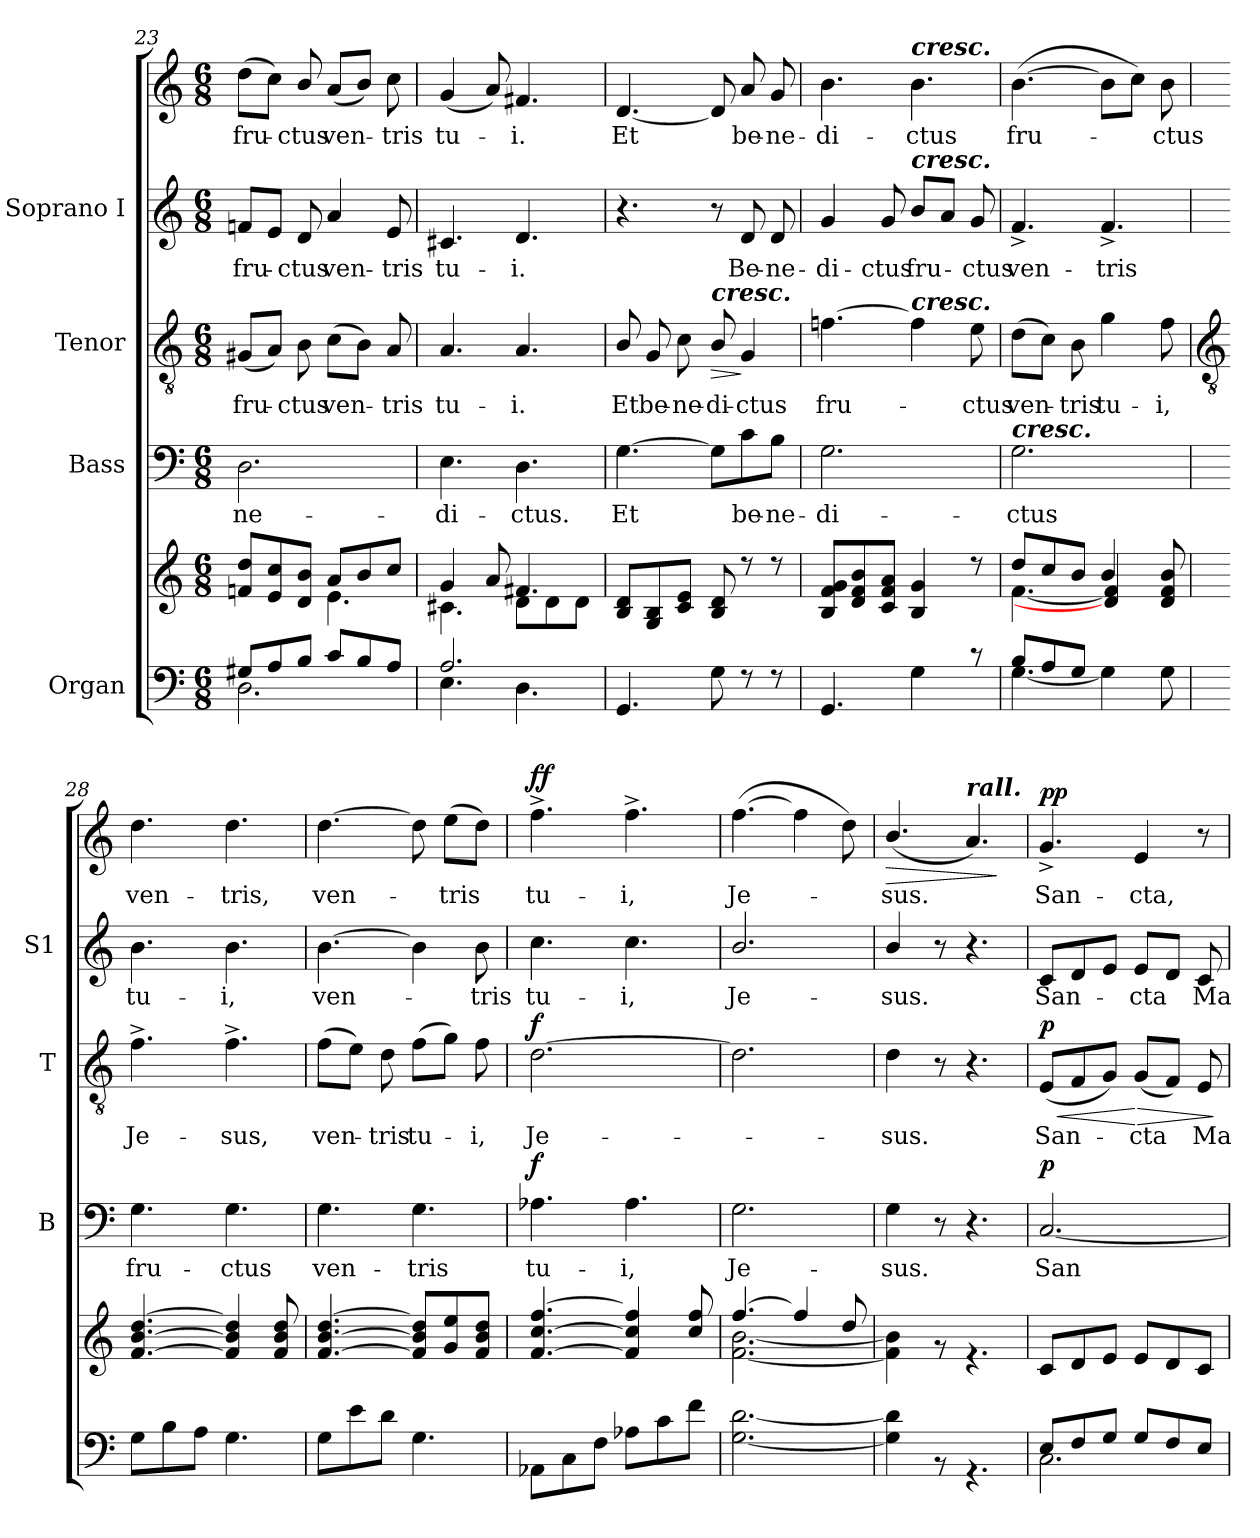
**kern	**kern	**dynam	**kern	**text	**dynam	**kern	**text	**dynam	**kern	**text	**kern	**text	**dynam
*part4	*part4	*part4	*part3	*part3	*part3	*part2	*part2	*part2	*part1	*part1	*part1	*part1	*part1
*staff6	*staff5	*staff5/6	*staff4	*staff4	*staff4	*staff3	*staff3	*staff3	*staff2	*staff2	*staff1	*staff1	*staff1/2
*I"Organ	*	*	*I"Bass	*	*	*I"Tenor	*	*	*I"Soprano I	*	*	*	*
*	*	*	*I'B	*	*	*I'T	*	*	*I'S1	*	*	*	*
!!LO:LB:g=z
*clefF4	*clefG2	*	*clefF4	*	*	*clefGv2	*	*	*clefG2	*	*clefG2	*	*
*k[]	*k[]	*	*k[]	*	*	*k[]	*	*	*k[]	*	*k[]	*	*
*C:	*C:	*	*C:	*	*	*C:	*	*	*C:	*	*C:	*	*
*M6/8	*M6/8	*	*M6/8	*	*	*M6/8	*	*	*M6/8	*	*M6/8	*	*
=23	=23	=23	=23	=23	=23	=23	=23	=23	=23	=23	=23	=23	=23
*^	*^	*	*	*	*	*	*	*	*	*	*	*	*
!	!	!	!	!	!	!LO:LY:b	!	!	!LO:LY:b	!	!	!LO:LY:b	!	!LO:LY:b	!
8G#X/L	2.D\	8fn/ 8dd/L	4.ryy	.	2.D	ne-	.	(<8G#XL	fru-	.	8fnL	fru-	(>8ddL	fru-	.
8A/	.	8e/ 8cc/	.	.	.	.	.	8AJ)	.	.	8eJ	.	8ccJ)	.	.
!	!	!	!	!	!	!	!	!	!LO:LY:b	!	!	!LO:LY:b	!	!LO:LY:b	!
8B/J	.	8d/ 8b/J	.	.	.	.	.	8B	ctus	.	8d	ctus	8b/	ctus	.
!	!	!	!	!	!	!	!	!	!LO:LY:b	!	!	!LO:LY:b	!	!LO:LY:b	!
8c/L	.	8a/L	4.e\	.	.	.	.	(>8cL	ven-	.	4a	ven-	(<8aL	ven-	.
8B/	.	8b/	.	.	.	.	.	8BJ)	.	.	.	.	8bJ)	.	.
!	!	!	!	!	!	!	!	!	!LO:LY:b	!	!	!LO:LY:b	!	!LO:LY:b	!
8A/J	.	8cc/J	.	.	.	.	.	8A	tris	.	8e	-tris	8cc	tris	.
=24	=24	=24	=24	=24	=24	=24	=24	=24	=24	=24	=24	=24	=24	=24	=24
!	!	!	!	!	!	!LO:LY:b	!	!	!LO:LY:b	!	!	!LO:LY:b	!	!LO:LY:b	!
2.A/	4.E\	4g/	4.c#X\	.	4.E	-di-	.	4.A	tu-	.	4.c#X	tu-	(<4g	tu-	.
.	.	8a/	.	.	.	.	.	.	.	.	.	.	8a)	.	.
!	!	!	!	!	!	!LO:LY:b	!	!	!LO:LY:b	!	!	!LO:LY:b	!	!LO:LY:b	!
.	4.D\	4.f#X/	8d\L	.	4.D	-ctus.	.	4.A	-i.	.	4.d	-i.	4.f#X	i.	.
.	.	.	8d\	.	.	.	.	.	.	.	.	.	.	.	.
.	.	.	8d\J	.	.	.	.	.	.	.	.	.	.	.	.
=25	=25	=25	=25	=25	=25	=25	=25	=25	=25	=25	=25	=25	=25	=25	=25
!	!LO:N:vis=1	!	!LO:N:vis=1	!	!	!LO:LY:b	!	!	!LO:LY:b	!	!	!	!	!LO:LY:b	!
4.GG/	2.ryy	8B/ 8d/L	2.ryy	.	[4.G	Et	.	8B/	Et	.	4.r	.	[4.d	Et	.
!	!	!	!	!	!	!	!	!	!LO:LY:b	!	!	!	!	!	!
.	.	8G/ 8B/	.	.	.	.	.	8G	be-	.	.	.	.	.	.
!	!	!	!	!	!	!	!	!	!LO:LY:b	!	!	!	!	!	!
.	.	8c/ 8e/J	.	.	.	.	.	8c	-ne-	.	.	.	.	.	.
!	!	!	!	!	!	!	!	!LO:TX:a:Bi:t=cresc.	!	!	!	!	!	!	!
!	!	!	!	!	!	!	!	!	!LO:LY:b	!LO:HP:b	!	!	!	!	!
8G\	.	8B/ 8d/	.	.	8G\L]	.	.	8B/	-di-	>	8r	.	8d]	.	.
!	!	!	!	!	!	!LO:LY:b	!	!	!LO:LY:b	!	!	!LO:LY:b	!	!LO:LY:b	!
8r	.	8r	.	.	8c\	be-	.	4G	-ctus	]	8d	-Be-	8a	be-	.
!	!	!	!	!	!	!LO:LY:b	!	!	!	!	!	!LO:LY:b	!	!LO:LY:b	!
8r	.	8r	.	.	8B\J	-ne-	.	.	.	.	8d	-ne-	8g	-ne-	.
=26	=26	=26	=26	=26	=26	=26	=26	=26	=26	=26	=26	=26	=26	=26	=26
!	!LO:N:vis=1	!	!LO:N:vis=1	!	!	!LO:LY:b	!	!	!LO:LY:b	!	!	!LO:LY:b	!	!LO:LY:b	!
4.GG/	2.ryy	8B/ 8f/ 8g/L	2.ryy	.	2.G	-di-	.	[4.fn	fru-	.	4g	di-	4.b	-di-	.
.	.	8d/ 8f/ 8b/	.	.	.	.	.	.	.	.	.	.	.	.	.
!	!	!	!	!	!	!	!	!	!	!	!	!LO:LY:b	!	!	!
.	.	8c/ 8f/ 8a/J	.	.	.	.	.	.	.	.	8g	-ctus	.	.	.
!	!	!	!	!	!	!	!	!	!	!	!	!	!LO:TX:a:Bi:t=cresc.	!	!
!	!	!	!	!	!	!	!	!	!	!	!LO:TX:a:Bi:t=cresc.	!	!	!	!
!	!	!	!	!	!	!	!	!LO:TX:a:Bi:t=cresc.	!	!	!	!	!	!	!
!	!	!	!	!	!	!	!	!	!	!	!	!LO:LY:b	!	!LO:LY:b	!
4G\	.	4B/ 4g/	.	.	.	.	.	4f]	.	.	8bL	fru-	4.b	-ctus	.
.	.	.	.	.	.	.	.	.	.	.	8aJ	.	.	.	.
!	!	!	!	!	!	!	!	!	!LO:LY:b	!	!	!LO:LY:b	!	!	!
8r	.	8r	.	.	.	.	.	8e	ctus	.	8g	ctus	.	.	.
=27	=27	=27	=27	=27	=27	=27	=27	=27	=27	=27	=27	=27	=27	=27	=27
!	!	!	!	!	!LO:TX:a:Bi:t=cresc.	!	!	!	!	!	!	!	!	!	!
!	!	!	!	!	!	!LO:LY:b	!	!	!LO:LY:b	!	!	!LO:LY:b	!	!LO:LY:b	!
8B/L	[4.G\	8dd/L	[4.f\	.	2.G	-ctus	.	(>8dL	ven-	.	4.f^	ven-	(>[4.b	fru-	.
8A/	.	8cc/	.	.	.	.	.	8cJ)	.	.	.	.	.	.	.
!	!	!	!	!	!	!	!	!	!LO:LY:b	!	!	!	!	!	!
8G/J	.	8b/J	.	.	.	.	.	8B	tris	.	.	.	.	.	.
!	!	!	!	!	!	!	!	!	!LO:LY:b	!	!	!LO:LY:b	!	!	!
4.ryy	4G\]	4b/	4d/] 4f/]	.	.	.	.	4g	tu-	.	4.f^	-tris	8bL]	.	.
.	.	.	.	.	.	.	.	.	.	.	.	.	8ccJ)	.	.
!	!	!	!	!	!	!	!	!	!LO:LY:b	!	!	!	!	!LO:LY:b	!
.	8G\	8d/ 8f/ 8b/	8ryy	.	.	.	.	8f	-i,	.	.	.	8b	ctus	.
!!LO:LB:g=z
=28	=28	=28	=28	=28	=28	=28	=28	=28	=28	=28	=28	=28	=28	=28	=28
*	*	*	*	*	*	*	*	*clefGv2	*	*	*	*	*	*	*
!LO:N:vis=1	!	!	!LO:N:vis=1	!	!	!LO:LY:b	!	!	!LO:LY:b	!	!	!LO:LY:b	!	!LO:LY:b	!
2.ryy	8G\L	[4.f [4.b [4.dd	2.ryy	.	4.G	fru-	.	4.f^	Je-	.	4.b	tu-	4.dd	ven-	.
.	8B\	.	.	.	.	.	.	.	.	.	.	.	.	.	.
.	8A\J	.	.	.	.	.	.	.	.	.	.	.	.	.	.
!	!	!	!	!	!	!LO:LY:b	!	!	!LO:LY:b	!	!	!LO:LY:b	!	!LO:LY:b	!
.	4.G\	4f] 4b] 4dd]	.	.	4.G	-ctus	.	4.f^	-sus,	.	4.b	-i,	4.dd	-tris,	.
.	.	8f 8b 8dd	.	.	.	.	.	.	.	.	.	.	.	.	.
=29	=29	=29	=29	=29	=29	=29	=29	=29	=29	=29	=29	=29	=29	=29	=29
!LO:N:vis=1	!	!	!LO:N:vis=1	!	!	!LO:LY:b	!	!	!LO:LY:b	!	!	!LO:LY:b	!	!LO:LY:b	!
2.ryy	8G\L	[4.f [4.b [4.dd	2.ryy	.	4.G	ven-	.	(>8fL	ven-	.	[4.b	ven-	[4.dd	ven-	.
.	8e\	.	.	.	.	.	.	8eJ)	.	.	.	.	.	.	.
!	!	!	!	!	!	!	!	!	!LO:LY:b	!	!	!	!	!	!
.	8d\J	.	.	.	.	.	.	8d	tris	.	.	.	.	.	.
!	!	!	!	!	!	!LO:LY:b	!	!	!LO:LY:b	!	!	!	!	!	!
.	4.G\	8f] 8b] 8dd]L	.	.	4.G	-tris	.	(>8fL	tu-	.	4b]	.	8dd]	.	.
!	!	!	!	!	!	!	!	!	!	!	!	!	!	!LO:LY:b	!
.	.	8g 8ee	.	.	.	.	.	8gJ)	.	.	.	.	(>8eeL	tris	.
!	!	!	!	!	!	!	!	!	!LO:LY:b	!	!	!LO:LY:b	!	!	!
.	.	8f 8b 8ddJ	.	.	.	.	.	8f	i,	.	8b	tris	8ddJ)	.	.
=30	=30	=30	=30	=30	=30	=30	=30	=30	=30	=30	=30	=30	=30	=30	=30
!LO:N:vis=1	!	!	!LO:N:vis=1	!	!	!LO:LY:b	!LO:DY:b	!	!LO:LY:b	!LO:DY:b	!	!LO:LY:b	!	!LO:LY:b	!LO:DY:b=2
!	!	!	!	!	!	!	!	!	!	!	!	!	!	!	!LO:DY:n=1:b
2.ryy	8AA-X\L	[4.f [4.cc [4.ff	2.ryy	.	4.A-X	tu-	f	[2.d	Je-	f	4.cc	tu-	4.ff^	tu-	f f
.	8C\	.	.	.	.	.	.	.	.	.	.	.	.	.	.
.	8F\J	.	.	.	.	.	.	.	.	.	.	.	.	.	.
!	!	!	!	!	!	!LO:LY:b	!	!	!	!	!	!LO:LY:b	!	!LO:LY:b	!
.	8A-X\L	4f] 4cc] 4ff]	.	.	4.A-	-i,	.	.	.	.	4.cc	-i,	4.ff^	-i,	.
.	8c\	.	.	.	.	.	.	.	.	.	.	.	.	.	.
.	8f\J	8cc 8ff	.	.	.	.	.	.	.	.	.	.	.	.	.
=31	=31	=31	=31	=31	=31	=31	=31	=31	=31	=31	=31	=31	=31	=31	=31
!LO:N:vis=1	!	!	!	!	!	!LO:LY:b	!	!	!	!	!	!LO:LY:b	!	!LO:LY:b	!
2.ryy	[2.G\ [2.d\	[4.ff/	[2.f\ [2.b\	.	2.G	Je-	.	2.d]	.	.	2.b/	Je-	(>[4.ff	Je-	.
.	.	4ff/]	.	.	.	.	.	.	.	.	.	.	4ff]	.	.
.	.	8dd/	.	.	.	.	.	.	.	.	.	.	8dd)	.	.
=32	=32	=32	=32	=32	=32	=32	=32	=32	=32	=32	=32	=32	=32	=32	=32
!LO:N:vis=1	!	!LO:N:vis=1	!	!	!	!LO:LY:b	!	!	!LO:LY:b	!	!	!LO:LY:b	!	!LO:LY:b	!LO:HP:b
2.ryy	4G\] 4d\]	2.ryy	4f\] 4b\]	.	4G	-sus.	.	4d	sus.	.	4b/	sus.	(<4.b/	-sus.	>
.	8r	.	8r	.	8r	.	.	8r	.	.	8r	.	.	.	.
!	!	!	!	!	!	!	!	!	!	!	!	!	!LO:TX:a:Bi:t=rall.	!	!
.	4.r	.	4.r	.	4.r	.	.	4.r	.	.	4.r	.	4.a)	.	.
*v	*v	*	*	*	*	*	*	*	*	*	*	*	*	*	*
*	*v	*v	*	*	*	*	*	*	*	*	*	*	*	*
.	.	.	.	.	.	.	.	.	.	.	.	.	]
=33	=33	=33	=33	=33	=33	=33	=33	=33	=33	=33	=33	=33	=33
*^	*^	*	*	*	*	*	*	*	*	*	*	*	*
!	!	!	!LO:N:vis=1	!LO:DY:b=2	!	!LO:LY:b	!	!	!LO:LY:b	!LO:HP:b	!	!LO:LY:b	!	!LO:LY:b	!
!	!	!	!	!LO:DY:n=1:b	!	!	!LO:DY:b	!	!	!LO:DY:n=1:b	!	!	!	!	!LO:DY:b=2
!	!	!	!	!	!	!	!	!	!	!	!	!	!	!	!LO:DY:n=1:b
8E/L	2.C\	8cL	2.ryy	p p	[2.C	San-	p	(<8EL	San-	< p	8cL	San-	4.g^	San-	p p
8F/	.	8d	.	.	.	.	.	8F	.	.	8d	.	.	.	.
8G/J	.	8eJ	.	.	.	.	.	8GJ)	.	.	8eJ	.	.	.	.
!	!	!	!	!	!	!	!	!	!LO:LY:b	!LO:HP:n=1:b	!	!LO:LY:b	!	!LO:LY:b	!
8G/L	.	8eL	.	.	.	.	.	(<8GL	cta	[ >	8eL	cta	4e	-cta,	.
8F/	.	8d	.	.	.	.	.	8FJ)	.	.	8dJ	.	.	.	.
!	!	!	!	!	!	!	!	!	!LO:LY:b	!	!	!LO:LY:b	!	!	!
8E/J	.	8cJ	.	.	.	.	.	8E	Ma-	.	8c	Ma-	8r	.	.
*v	*v	*	*	*	*	*	*	*	*	*	*	*	*	*	*
*	*v	*v	*	*	*	*	*	*	*	*	*	*	*	*
.	.	.	.	.	.	.	.	]	.	.	.	.	.
=	=	=	=	=	=	=	=	=	=	=	=	=	=
*-	*-	*-	*-	*-	*-	*-	*-	*-	*-	*-	*-	*-	*-
